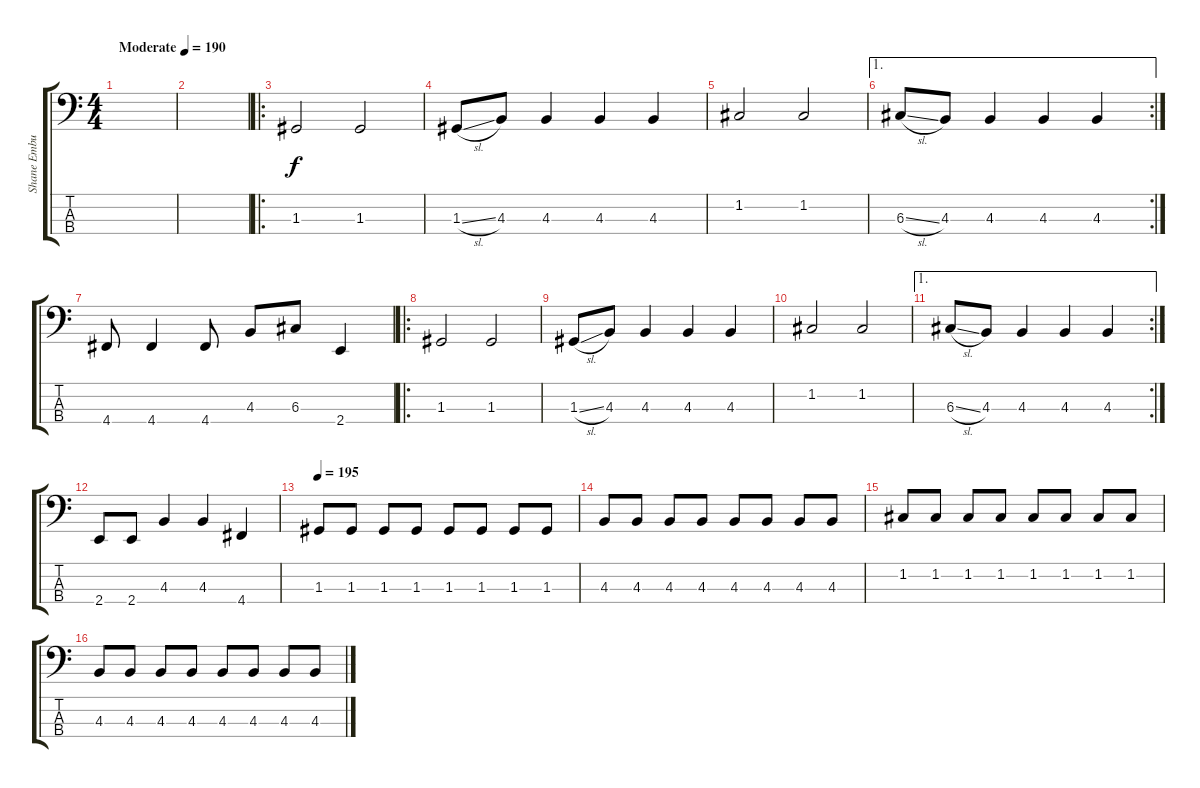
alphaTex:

\track ("Shane Embury - Bass" "Shane Embu") {instrument electricbasspick}
\staff {score tabs}
\tuning (F2 C2 G1 D1) {hide}
\ts (4 4)
\tempo (190 "Moderate")
\clef f4
\ks c
|
|
\ro
1.3.2 1.3.2 |
1.3{sl}.8 4.3.8 4.3.4 4.3.4 4.3.4 |
1.2.2 1.2.2 |
\ae 1
\rc 2
6.3{sl}.8 4.3.8 4.3.4 4.3.4 4.3.4 |
4.4.8 4.4.4 4.4.8 4.3.8 6.3.8 2.4.4 |
\ro
1.3.2 1.3.2 |
1.3{sl}.8 4.3.8 4.3.4 4.3.4 4.3.4 |
1.2.2 1.2.2 |
\ae 1
\rc 2
6.3{sl}.8 4.3.8 4.3.4 4.3.4 4.3.4 |
2.4.8 2.4.8 4.3.4 4.3.4 4.4.4 |
\tempo 195
1.3.8 1.3.8 1.3.8 1.3.8 1.3.8 1.3.8 1.3.8 1.3.8 |
4.3.8 4.3.8 4.3.8 4.3.8 4.3.8 4.3.8 4.3.8 4.3.8 |
1.2.8 1.2.8 1.2.8 1.2.8 1.2.8 1.2.8 1.2.8 1.2.8 |
4.3.8 4.3.8 4.3.8 4.3.8 4.3.8 4.3.8 4.3.8 4.3.8
